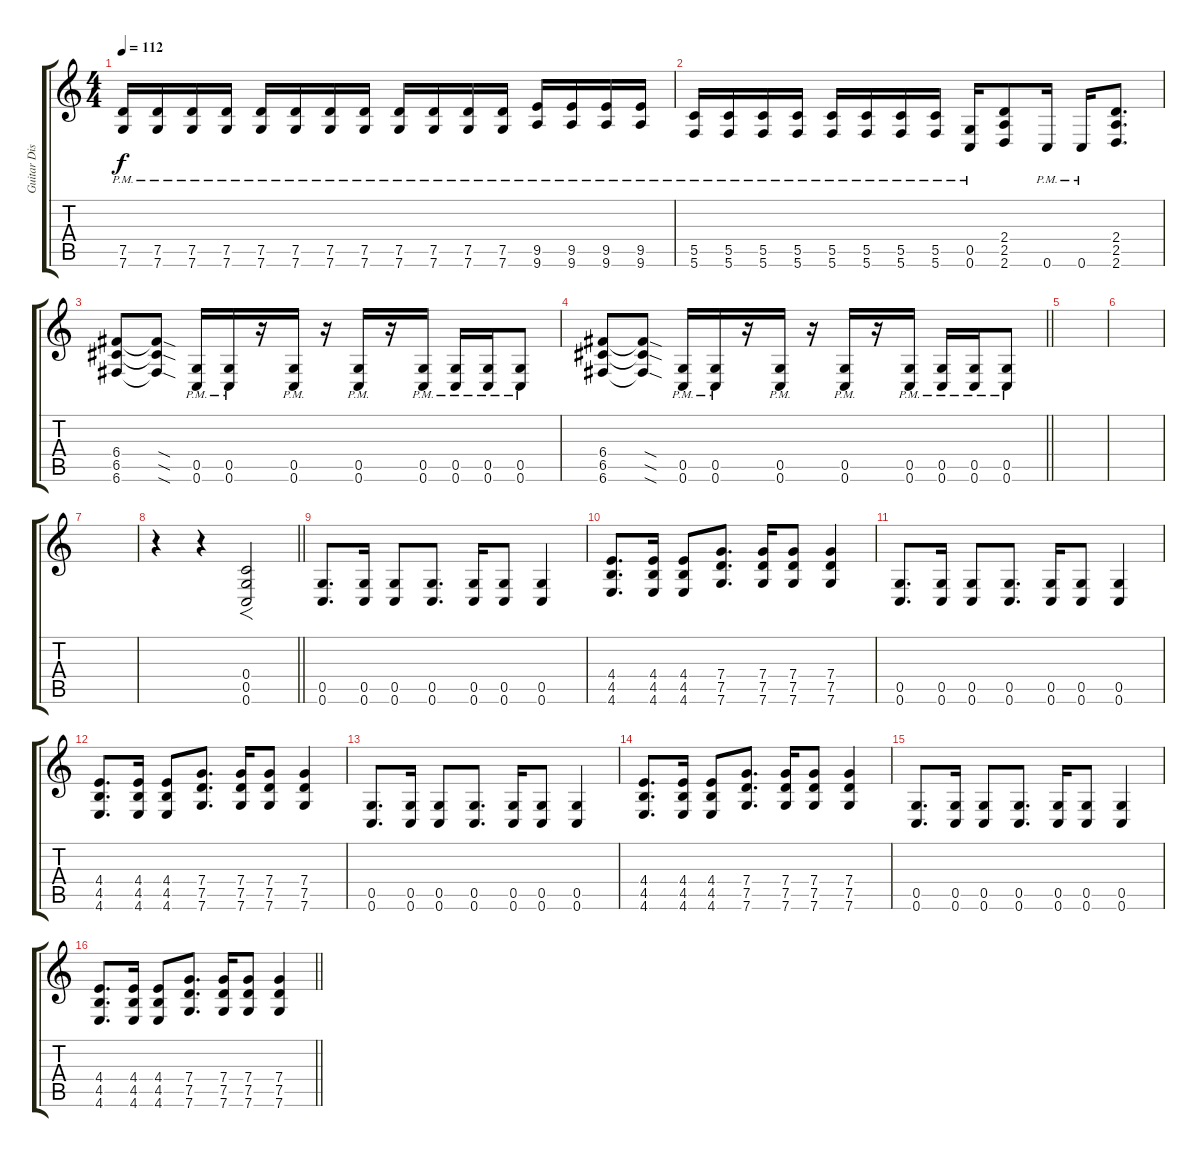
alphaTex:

\track ("Guitar Dist #2" "Guitar Dis") {instrument distortionguitar}
\staff {score tabs}
\tuning (E4 C4 G3 C3 G2 C2) {hide}
\ts (4 4)
\tempo 112
\clef g2
\ks c
(7.5{pm} 7.6{pm}).16{dy f} (7.5{pm} 7.6{pm}).16 (7.5{pm} 7.6{pm}).16 (7.5{pm} 7.6{pm}).16 (7.5{pm} 7.6{pm}).16 (7.5{pm} 7.6{pm}).16 (7.5{pm} 7.6{pm}).16 (7.5{pm} 7.6{pm}).16 (7.5{pm} 7.6{pm}).16 (7.5{pm} 7.6{pm}).16 (7.5{pm} 7.6{pm}).16 (7.5{pm} 7.6{pm}).16 (9.5{pm} 9.6{pm}).16 (9.5{pm} 9.6{pm}).16 (9.5{pm} 9.6{pm}).16 (9.5{pm} 9.6{pm}).16 |
(5.5{pm} 5.6{pm}).16 (5.5{pm} 5.6{pm}).16 (5.5{pm} 5.6{pm}).16 (5.5{pm} 5.6{pm}).16 (5.5{pm} 5.6{pm}).16 (5.5{pm} 5.6{pm}).16 (5.5{pm} 5.6{pm}).16 (5.5{pm} 5.6{pm}).16 (0.5{pm} 0.6{pm}).16 (2.4 2.5 2.6).8 0.6{pm}.16 0.6{pm}.16 (2.4 2.5 2.6).8{d} |
(6.4 6.5 6.6).8 (6.4{sod t} 6.5{sod t} 6.6{sod t}).8 (0.5{pm} 0.6{pm}).16 (0.5{pm} 0.6{pm}).16 r.16 (0.5{pm} 0.6{pm}).16 r.16 (0.5{pm} 0.6{pm}).16 r.16 (0.5{pm} 0.6{pm}).16 (0.5{pm} 0.6{pm}).16 (0.5{pm} 0.6{pm}).16 (0.5{pm} 0.6{pm}).8 |
\barLineRight lightlight
(6.4 6.5 6.6).8 (6.4{sod t} 6.5{sod t} 6.6{sod t}).8 (0.5{pm} 0.6{pm}).16 (0.5{pm} 0.6{pm}).16 r.16 (0.5{pm} 0.6{pm}).16 r.16 (0.5{pm} 0.6{pm}).16 r.16 (0.5{pm} 0.6{pm}).16 (0.5{pm} 0.6{pm}).16 (0.5{pm} 0.6{pm}).16 (0.5{pm} 0.6{pm}).8 |
|
|
|
\barLineRight lightlight
r.4 r.4 (0.4 0.5 0.6).2{f} |
(0.5 0.6).8{d} (0.5 0.6).16 (0.5 0.6).8 (0.5 0.6).8{d} (0.5 0.6).16 (0.5 0.6).8 (0.5 0.6).4 |
(4.4 4.5 4.6).8{d} (4.4 4.5 4.6).16 (4.4 4.5 4.6).8 (7.4 7.5 7.6).8{d} (7.4 7.5 7.6).16 (7.4 7.5 7.6).8 (7.4 7.5 7.6).4 |
(0.5 0.6).8{d} (0.5 0.6).16 (0.5 0.6).8 (0.5 0.6).8{d} (0.5 0.6).16 (0.5 0.6).8 (0.5 0.6).4 |
(4.4 4.5 4.6).8{d} (4.4 4.5 4.6).16 (4.4 4.5 4.6).8 (7.4 7.5 7.6).8{d} (7.4 7.5 7.6).16 (7.4 7.5 7.6).8 (7.4 7.5 7.6).4 |
(0.5 0.6).8{d} (0.5 0.6).16 (0.5 0.6).8 (0.5 0.6).8{d} (0.5 0.6).16 (0.5 0.6).8 (0.5 0.6).4 |
(4.4 4.5 4.6).8{d} (4.4 4.5 4.6).16 (4.4 4.5 4.6).8 (7.4 7.5 7.6).8{d} (7.4 7.5 7.6).16 (7.4 7.5 7.6).8 (7.4 7.5 7.6).4 |
(0.5 0.6).8{d} (0.5 0.6).16 (0.5 0.6).8 (0.5 0.6).8{d} (0.5 0.6).16 (0.5 0.6).8 (0.5 0.6).4 |
\barLineRight lightlight
(4.4 4.5 4.6).8{d} (4.4 4.5 4.6).16 (4.4 4.5 4.6).8 (7.4 7.5 7.6).8{d} (7.4 7.5 7.6).16 (7.4 7.5 7.6).8 (7.4 7.5 7.6).4
